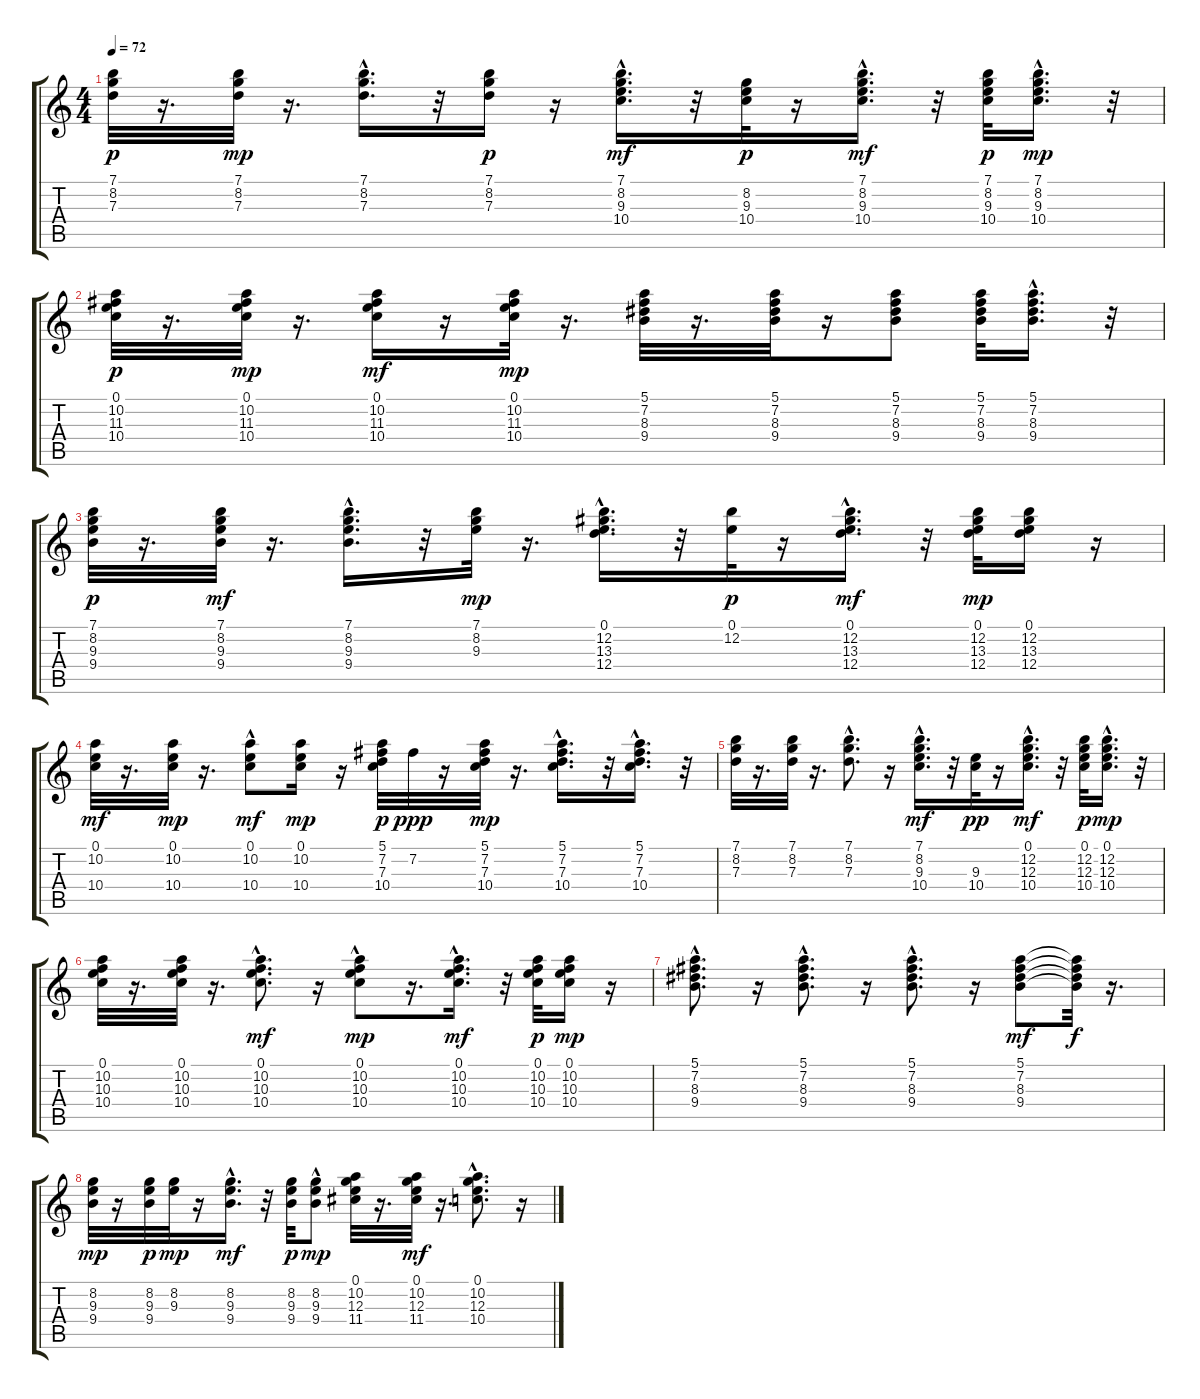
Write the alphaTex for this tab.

\track "" {instrument acousticguitarnylon}
\staff {score tabs}
\tuning (E4 B3 G3 D3 A2 E2) {hide}
\ts (4 4)
\tempo 72
\clef g2
\ks c
(7.1 8.2 7.3).32{dy p} r.16{d} (7.1 8.2 7.3).32{dy mp} r.16{d} (7.1{hac} 8.2{hac} 7.3{hac}).16{d} r.32 (7.1 8.2 7.3).16{dy p} r.16 (7.1 8.2{hac} 9.3{hac} 10.4).16{d dy mf} r.32 (8.2 9.3 10.4).32{dy p} r.16 (7.1{hac} 8.2{hac} 9.3{hac} 10.4{hac}).16{d dy mf} r.32 (7.1 8.2 9.3 10.4).32{dy p} (7.1{hac} 8.2{hac} 9.3{hac} 10.4{hac}).16{d dy mp} r.32 |
(0.1 10.2 11.3 10.4).32{dy p} r.16{d} (0.1 10.2 11.3 10.4).32{dy mp} r.16{d} (0.1 10.2 11.3 10.4).16{dy mf} r.16 (0.1 10.2 11.3 10.4).32{dy mp} r.16{d} (5.1 7.2 8.3 9.4).32 r.16{d} (5.1 7.2 8.3 9.4).32 r.16 (5.1 7.2 8.3 9.4).8 (5.1 7.2 8.3 9.4).32 (5.1{hac} 7.2{hac} 8.3{hac} 9.4{hac}).16{d} r.32 |
(7.1 8.2 9.3 9.4).32{dy p} r.16{d} (7.1 8.2 9.3 9.4).32{dy mf} r.16{d} (7.1{hac} 8.2{hac} 9.3{hac} 9.4{hac}).16{d} r.32 (7.1 8.2 9.3).32{dy mp} r.16{d} (0.1{hac} 12.2{hac} 13.3{hac} 12.4{hac}).16{d} r.32 (0.1 12.2).32{dy p} r.16 (0.1{hac} 12.2{hac} 13.3{hac} 12.4{hac}).16{d dy mf} r.32 (0.1 12.2 13.3 12.4).32{dy mp} (0.1 12.2 13.3 12.4).16 r.16 |
(0.1 10.2 10.4).32{dy mf} r.16{d} (0.1 10.2 10.4).32{dy mp} r.16{d} (0.1{hac} 10.2 10.4{hac}).8{dy mf} (0.1 10.2 10.4).16{dy mp} r.16 (5.1 7.2 7.3 10.4).32{dy p} 7.2.32{dy ppp} r.16 (5.1 7.2 7.3 10.4).32{dy mp} r.16{d} (5.1{hac} 7.2 7.3 10.4).16{d} r.32 (5.1{hac} 7.2 7.3 10.4).16{d} r.32 |
(7.1 8.2 7.3).32 r.16{d} (7.1 8.2 7.3).32 r.16{d} (7.1{hac} 8.2{hac} 7.3{hac}).8{d} r.16 (7.1{hac} 8.2{hac} 9.3{hac} 10.4{hac}).16{d dy mf} r.32 (9.3 10.4).32{dy pp} r.16 (0.1{hac} 12.2{hac} 12.3{hac} 10.4{hac}).16{d dy mf} r.32 (0.1 12.2 12.3 10.4).32{dy p} (0.1{hac} 12.2{hac} 12.3{hac} 10.4{hac}).16{d dy mp} r.32 |
(0.1 10.2 10.3 10.4).32 r.16{d} (0.1 10.2 10.3 10.4).32 r.16{d} (0.1{hac} 10.2 10.3{hac} 10.4).8{d dy mf} r.16 (0.1 10.2 10.3 10.4{hac}).8{dy mp} r.16{d} (0.1{hac} 10.2{hac} 10.3{hac} 10.4{hac}).16{d dy mf} r.32 (0.1 10.2 10.3 10.4).32{dy p} (0.1 10.2 10.3 10.4).16{dy mp} r.16 |
(5.1 7.2{hac} 8.3{hac} 9.4).8{d} r.16 (5.1 7.2{hac} 8.3{hac} 9.4{hac}).8{d} r.16 (5.1{hac} 7.2{hac} 8.3{hac} 9.4{hac}).8{d} r.16 (5.1 7.2 8.3 9.4).8{dy mf} (5.1{t} 7.2{t} 8.3{t} 9.4{t}).32{dy f} r.16{d} |
(8.2 9.3 9.4).32{dy mp} r.16 (8.2 9.3 9.4).32{dy p} (8.2 9.3).32{dy mp} r.16 (8.2{hac} 9.3{hac} 9.4{hac}).16{d dy mf} r.32 (8.2 9.3 9.4).32{dy p} (8.2 9.3 9.4{hac}).8{dy mp} (0.1 10.2 12.3 11.4).32 r.16{d} (0.1 10.2 12.3 11.4).32{dy mf} r.16{d} (0.1{hac} 10.2{hac} 12.3{hac} 10.4{hac}).8{d} r.16
